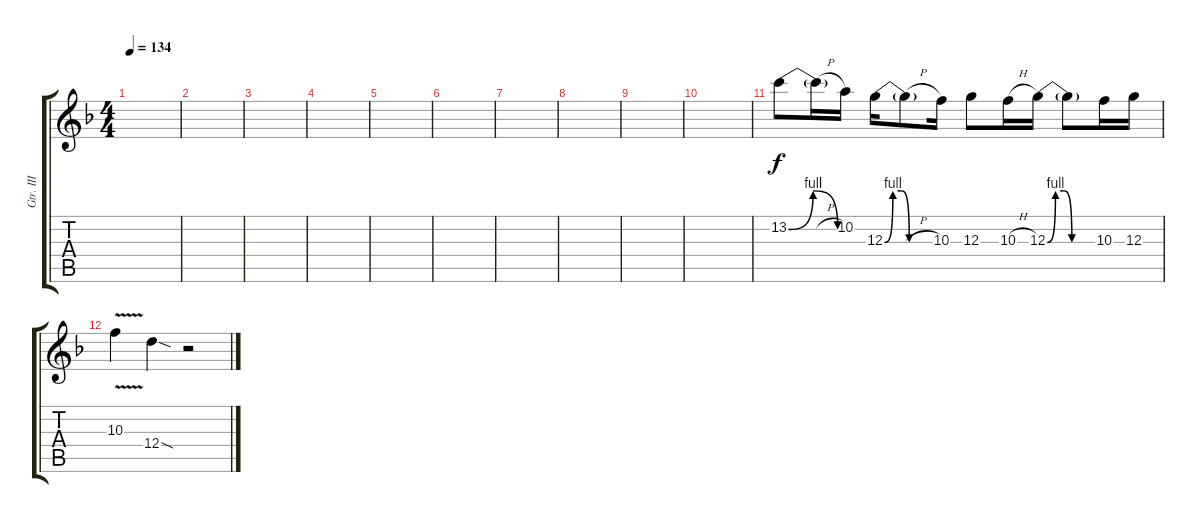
\track ("Gtr. III" "Gtr. III") {instrument distortionguitar}
\staff {score tabs}
\tuning (E4 B3 G3 D3 A2 D2) {hide}
\ts (4 4)
\tempo 134
\clef g2
\ks dminor
|
|
|
|
|
|
|
|
|
|
13.2{be (bendrelease 0 0 20 4 30 4 60 0)}.8 13.2{h t}.16 10.2.16 12.3{be (custom 0 0 10 4 20 4 30 0 60 0)}.16 12.3{h t}.8 10.3.16 12.3.8 10.3{h}.16 12.3{be (custom 0 0 10 4 20 4 30 0 60 0)}.16 12.3{t}.8 10.3.16 12.3.16 |
10.3{v}.4 12.4{sod}.4 r.2
